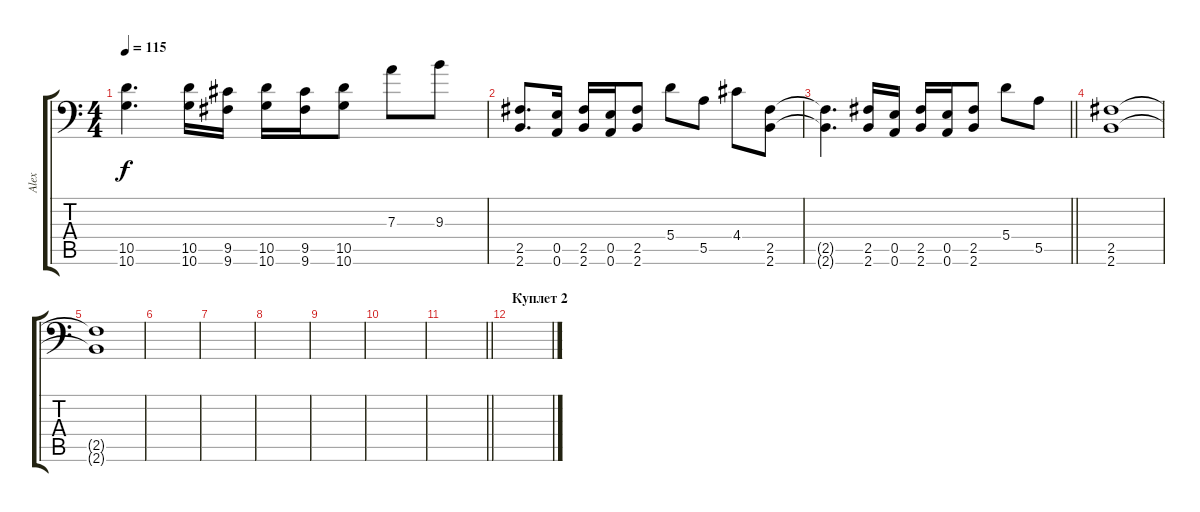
\track ("Alex" "Alex") {instrument distortionguitar}
\staff {score tabs}
\tuning (B3 Gb3 D3 A2 E2 A1) {hide}
\ts (4 4)
\tempo 115
\clef f4
\ks c
(10.5{t} 10.6{t}).4{d dy f} (10.5 10.6).16 (9.5 9.6).16 (10.5 10.6).16 (9.5 9.6).16 (10.5 10.6).8 7.3.8 9.3.8 |
(2.5 2.6).8{d} (0.5 0.6).16 (2.5 2.6).16 (0.5 0.6).16 (2.5 2.6).8 5.4.8 5.5.8 4.4.8 (2.5 2.6).8 |
\barLineRight lightlight
(2.5{t} 2.6{t}).4{d} (2.5 2.6).16 (0.5 0.6).16 (2.5 2.6).16 (0.5 0.6).16 (2.5 2.6).8 5.4.8 5.5.8 |
\section ("" "")
(2.5 2.6).1 |
(2.5{t} 2.6{t}).1 |
|
|
|
|
|
\barLineRight lightlight
|
\section ("" "Куплет 2")
